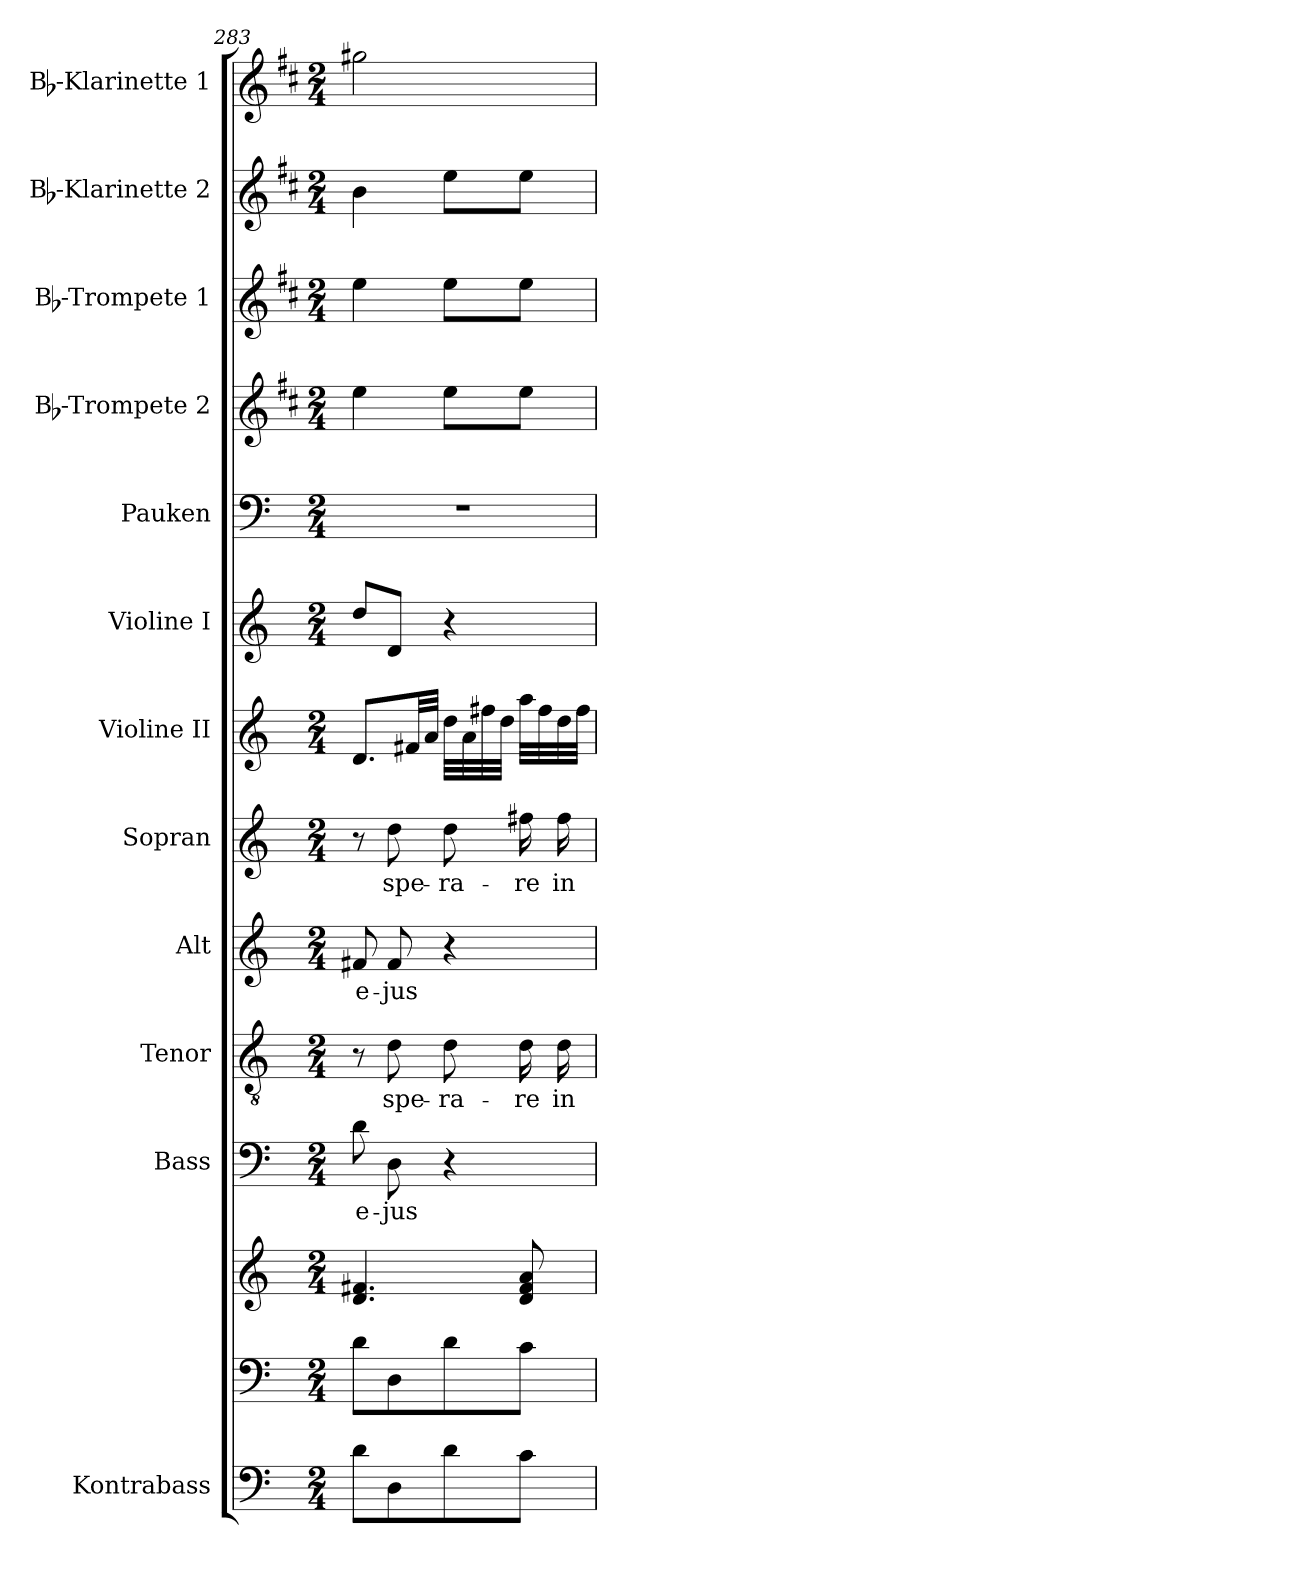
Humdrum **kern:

**kern	**kern	**kern	**kern	**text	**kern	**text	**kern	**text	**kern	**text	**kern	**kern	**kern	**kern	**kern	**kern	**kern
*part13	*part12	*part12	*part11	*part11	*part10	*part10	*part9	*part9	*part8	*part8	*part7	*part6	*part5	*part4	*part3	*part2	*part1
*staff14	*staff13	*staff12	*staff11	*staff11	*staff10	*staff10	*staff9	*staff9	*staff8	*staff8	*staff7	*staff6	*staff5	*staff4	*staff3	*staff2	*staff1
*I"Kontrabass	*	*	*I"Bass	*	*I"Tenor	*	*I"Alt	*	*I"Sopran	*	*I"Violine II	*I"Violine I	*I"Pauken	*I"Bb-Trompete 2	*I"Bb-Trompete 1	*I"Bb-Klarinette 2	*I"Bb-Klarinette 1
*I'Kb.	*	*	*I'B.	*	*I'T.	*	*I'A.	*	*I'S.	*	*I'Vl. II	*I'Vl. I	*I'Pk.	*I'Bb Trp. 2	*I'Bb Trp. 1	*I'Bb Kl. 2	*I'Bb Kl. 1
!!LO:PB:g=z
*clefF4	*clefF4	*clefG2	*clefF4	*	*clefGv2	*	*clefG2	*	*clefG2	*	*clefG2	*clefG2	*clefF4	*clefG2	*clefG2	*clefG2	*clefG2
*ITrd7c12	*	*	*	*	*	*	*	*	*	*	*	*	*	*ITrd1c2	*ITrd1c2	*ITrd1c2	*ITrd1c2
*k[]	*k[]	*k[]	*k[]	*	*k[]	*	*k[]	*	*k[]	*	*k[]	*k[]	*k[]	*k[]	*k[]	*k[]	*k[]
*C:	*C:	*C:	*C:	*	*C:	*	*C:	*	*C:	*	*C:	*C:	*C:	*C:	*C:	*C:	*C:
*M2/4	*M2/4	*M2/4	*M2/4	*	*M2/4	*	*M2/4	*	*M2/4	*	*M2/4	*M2/4	*M2/4	*M2/4	*M2/4	*M2/4	*M2/4
=283	=283	=283	=283	=283	=283	=283	=283	=283	=283	=283	=283	=283	=283	=283	=283	=283	=283
!	!	!	!	!LO:LY:b	!	!	!	!LO:LY:b	!	!	!	!	!	!	!	!	!
8D\L	8d\L	4.d/ 4.f#X/	8d\	e-	8r	.	8f#X/	e-	8r	.	8.d/L	8dd/L	2r	4dd\	4dd\	4a\	2ff#X\
!	!	!	!	!LO:LY:b	!	!LO:LY:b	!	!LO:LY:b	!	!LO:LY:b	!	!	!	!	!	!	!
8DD\	8D\	.	8D\	-jus	8d\	spe-	8f#/	-jus	8dd\	spe-	.	8d/J	.	.	.	.	.
.	.	.	.	.	.	.	.	.	.	.	32f#X/LL	.	.	.	.	.	.
.	.	.	.	.	.	.	.	.	.	.	32a/JJJ	.	.	.	.	.	.
!	!	!	!	!	!	!LO:LY:b	!	!	!	!LO:LY:b	!	!	!	!	!	!	!
8D\	8d\	.	4r	.	8d\	-ra-	4r	.	8dd\	-ra-	32dd\LLL	4r	.	8dd\L	8dd\L	8dd\L	.
.	.	.	.	.	.	.	.	.	.	.	32a\	.	.	.	.	.	.
.	.	.	.	.	.	.	.	.	.	.	32ff#X\	.	.	.	.	.	.
.	.	.	.	.	.	.	.	.	.	.	32dd\JJJ	.	.	.	.	.	.
!	!	!	!	!	!	!LO:LY:b	!	!	!	!LO:LY:b	!	!	!	!	!	!	!
8C\J	8c\J	8d/ 8f#/ 8a/	.	.	16d\	-re	.	.	16ff#X\	-re	32aa\LLL	.	.	8dd\J	8dd\J	8dd\J	.
.	.	.	.	.	.	.	.	.	.	.	32ff#\	.	.	.	.	.	.
!	!	!	!	!	!	!LO:LY:b	!	!	!	!LO:LY:b	!	!	!	!	!	!	!
.	.	.	.	.	16d\	in	.	.	16ff#\	in	32dd\	.	.	.	.	.	.
.	.	.	.	.	.	.	.	.	.	.	32ff#\JJJ	.	.	.	.	.	.
=	=	=	=	=	=	=	=	=	=	=	=	=	=	=	=	=	=
*-	*-	*-	*-	*-	*-	*-	*-	*-	*-	*-	*-	*-	*-	*-	*-	*-	*-
